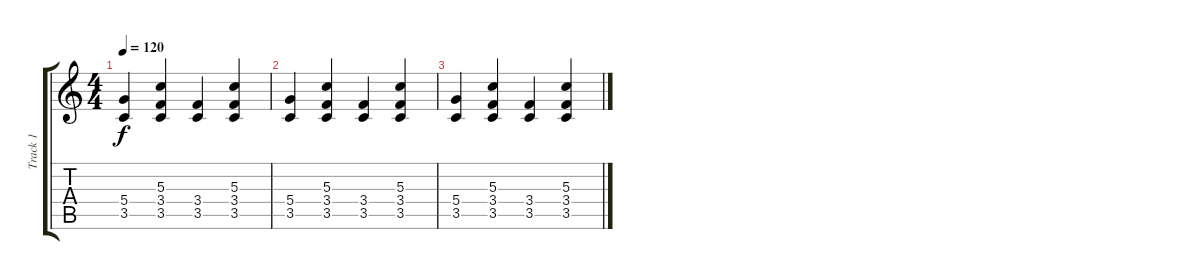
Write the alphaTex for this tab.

\track ("Track 1" "Track 1") {instrument electricguitarclean}
\staff {score tabs}
\tuning (E4 B3 G3 D3 A2 E2) {hide}
\ts (4 4)
\tempo 120
\clef g2
\ks c
(5.4 3.5).4{dy f} (5.3 3.4 3.5).4 (3.4 3.5).4 (5.3 3.4 3.5).4 |
(5.4 3.5).4 (5.3 3.4 3.5).4 (3.4 3.5).4 (5.3 3.4 3.5).4 |
(5.4 3.5).4 (5.3 3.4 3.5).4 (3.4 3.5).4 (5.3 3.4 3.5).4
